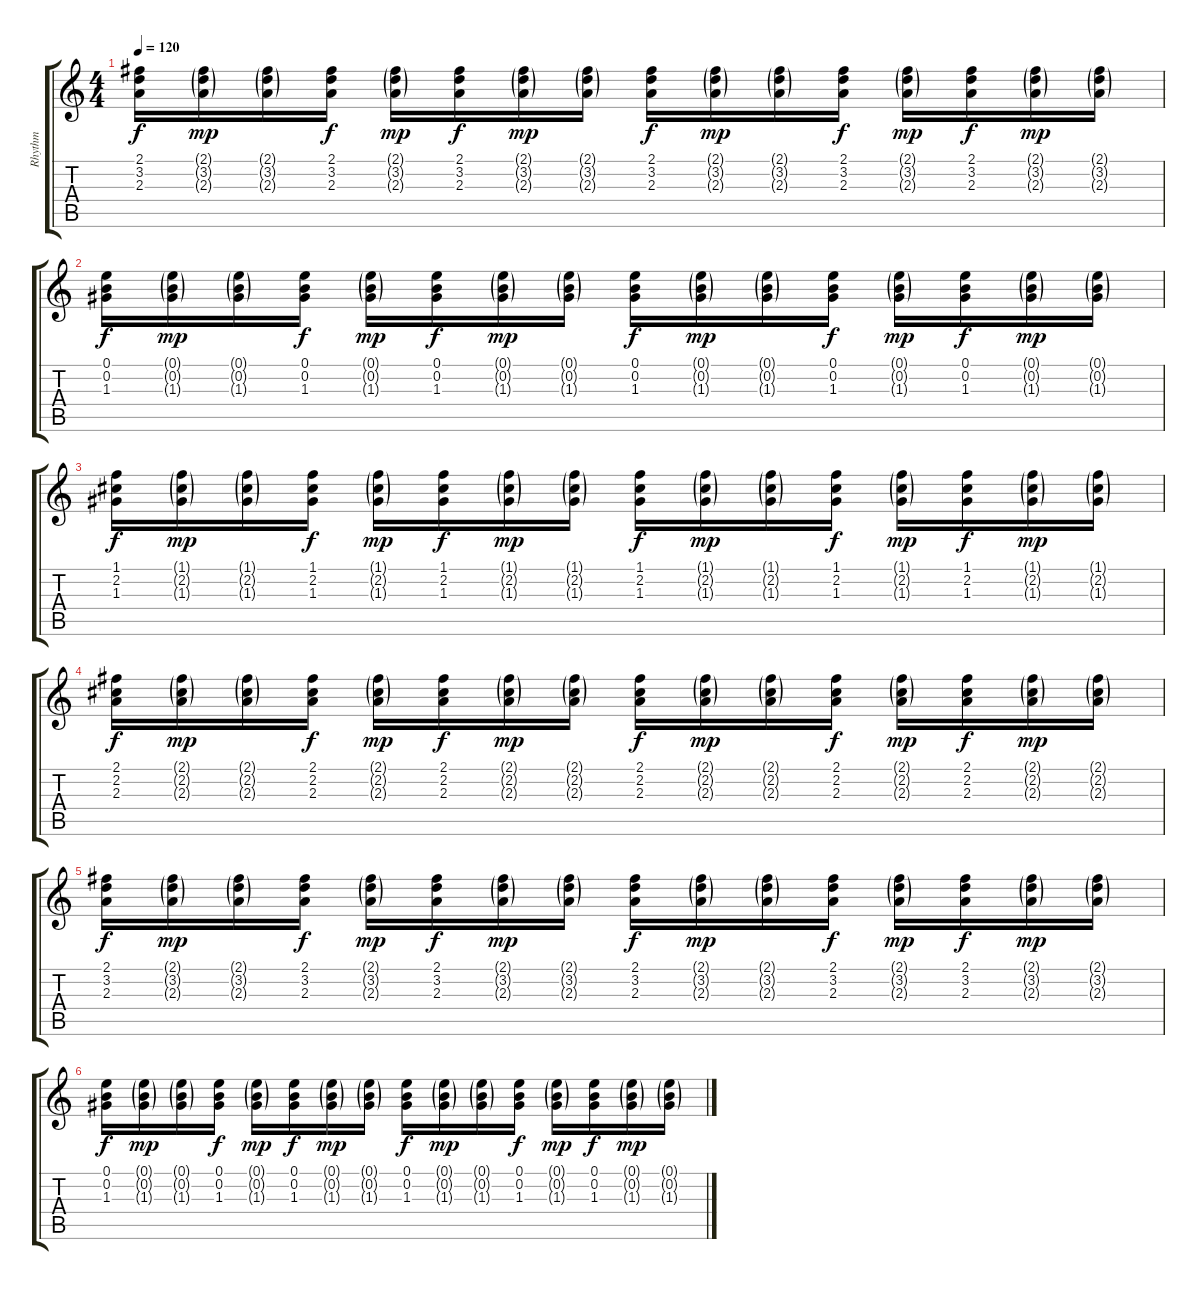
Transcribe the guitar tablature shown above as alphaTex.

\track ("Rhythm" "Rhythm") {instrument acousticguitarnylon}
\staff {score tabs}
\tuning (E4 B3 G3 D3 A2 E2) {hide}
\ts (4 4)
\tempo 120
\clef g2
\ks c
(2.1 3.2 2.3).16{dy f} (2.1{g} 3.2{g} 2.3{g}).16{dy mp} (2.1{g} 3.2{g} 2.3{g}).16 (2.1 3.2 2.3).16{dy f} (2.1{g} 3.2{g} 2.3{g}).16{dy mp} (2.1 3.2 2.3).16{dy f} (2.1{g} 3.2{g} 2.3{g}).16{dy mp} (2.1{g} 3.2{g} 2.3{g}).16 (2.1 3.2 2.3).16{dy f} (2.1{g} 3.2{g} 2.3{g}).16{dy mp} (2.1{g} 3.2{g} 2.3{g}).16 (2.1 3.2 2.3).16{dy f} (2.1{g} 3.2{g} 2.3{g}).16{dy mp} (2.1 3.2 2.3).16{dy f} (2.1{g} 3.2{g} 2.3{g}).16{dy mp} (2.1{g} 3.2{g} 2.3{g}).16 |
(0.1 0.2 1.3).16{dy f} (0.1{g} 0.2{g} 1.3{g}).16{dy mp} (0.1{g} 0.2{g} 1.3{g}).16 (0.1 0.2 1.3).16{dy f} (0.1{g} 0.2{g} 1.3{g}).16{dy mp} (0.1 0.2 1.3).16{dy f} (0.1{g} 0.2{g} 1.3{g}).16{dy mp} (0.1{g} 0.2{g} 1.3{g}).16 (0.1 0.2 1.3).16{dy f} (0.1{g} 0.2{g} 1.3{g}).16{dy mp} (0.1{g} 0.2{g} 1.3{g}).16 (0.1 0.2 1.3).16{dy f} (0.1{g} 0.2{g} 1.3{g}).16{dy mp} (0.1 0.2 1.3).16{dy f} (0.1{g} 0.2{g} 1.3{g}).16{dy mp} (0.1{g} 0.2{g} 1.3{g}).16 |
(1.1 2.2 1.3).16{dy f} (1.1{g} 2.2{g} 1.3{g}).16{dy mp} (1.1{g} 2.2{g} 1.3{g}).16 (1.1 2.2 1.3).16{dy f} (1.1{g} 2.2{g} 1.3{g}).16{dy mp} (1.1 2.2 1.3).16{dy f} (1.1{g} 2.2{g} 1.3{g}).16{dy mp} (1.1{g} 2.2{g} 1.3{g}).16 (1.1 2.2 1.3).16{dy f} (1.1{g} 2.2{g} 1.3{g}).16{dy mp} (1.1{g} 2.2{g} 1.3{g}).16 (1.1 2.2 1.3).16{dy f} (1.1{g} 2.2{g} 1.3{g}).16{dy mp} (1.1 2.2 1.3).16{dy f} (1.1{g} 2.2{g} 1.3{g}).16{dy mp} (1.1{g} 2.2{g} 1.3{g}).16 |
(2.1 2.2 2.3).16{dy f} (2.1{g} 2.2{g} 2.3{g}).16{dy mp} (2.1{g} 2.2{g} 2.3{g}).16 (2.1 2.2 2.3).16{dy f} (2.1{g} 2.2{g} 2.3{g}).16{dy mp} (2.1 2.2 2.3).16{dy f} (2.1{g} 2.2{g} 2.3{g}).16{dy mp} (2.1{g} 2.2{g} 2.3{g}).16 (2.1 2.2 2.3).16{dy f} (2.1{g} 2.2{g} 2.3{g}).16{dy mp} (2.1{g} 2.2{g} 2.3{g}).16 (2.1 2.2 2.3).16{dy f} (2.1{g} 2.2{g} 2.3{g}).16{dy mp} (2.1 2.2 2.3).16{dy f} (2.1{g} 2.2{g} 2.3{g}).16{dy mp} (2.1{g} 2.2{g} 2.3{g}).16 |
(2.1 3.2 2.3).16{dy f} (2.1{g} 3.2{g} 2.3{g}).16{dy mp} (2.1{g} 3.2{g} 2.3{g}).16 (2.1 3.2 2.3).16{dy f} (2.1{g} 3.2{g} 2.3{g}).16{dy mp} (2.1 3.2 2.3).16{dy f} (2.1{g} 3.2{g} 2.3{g}).16{dy mp} (2.1{g} 3.2{g} 2.3{g}).16 (2.1 3.2 2.3).16{dy f} (2.1{g} 3.2{g} 2.3{g}).16{dy mp} (2.1{g} 3.2{g} 2.3{g}).16 (2.1 3.2 2.3).16{dy f} (2.1{g} 3.2{g} 2.3{g}).16{dy mp} (2.1 3.2 2.3).16{dy f} (2.1{g} 3.2{g} 2.3{g}).16{dy mp} (2.1{g} 3.2{g} 2.3{g}).16 |
(0.1 0.2 1.3).16{dy f} (0.1{g} 0.2{g} 1.3{g}).16{dy mp} (0.1{g} 0.2{g} 1.3{g}).16 (0.1 0.2 1.3).16{dy f} (0.1{g} 0.2{g} 1.3{g}).16{dy mp} (0.1 0.2 1.3).16{dy f} (0.1{g} 0.2{g} 1.3{g}).16{dy mp} (0.1{g} 0.2{g} 1.3{g}).16 (0.1 0.2 1.3).16{dy f} (0.1{g} 0.2{g} 1.3{g}).16{dy mp} (0.1{g} 0.2{g} 1.3{g}).16 (0.1 0.2 1.3).16{dy f} (0.1{g} 0.2{g} 1.3{g}).16{dy mp} (0.1 0.2 1.3).16{dy f} (0.1{g} 0.2{g} 1.3{g}).16{dy mp} (0.1{g} 0.2{g} 1.3{g}).16
